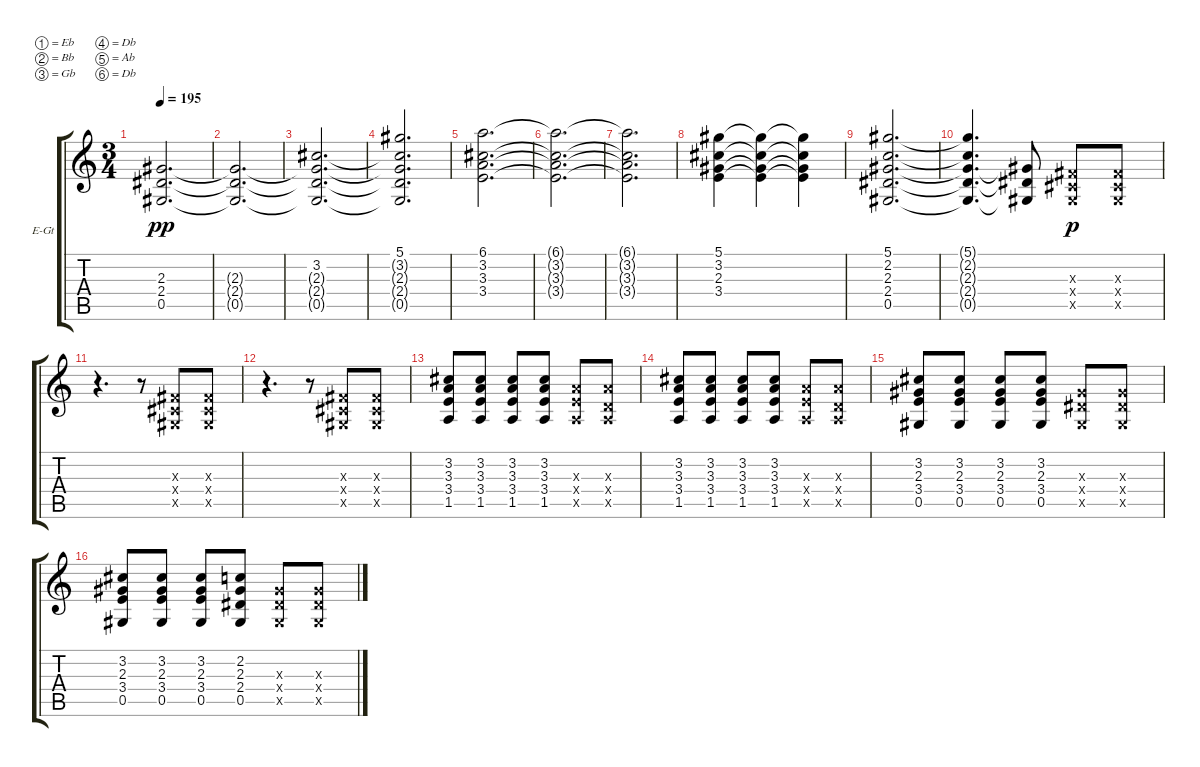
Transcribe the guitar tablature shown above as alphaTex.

\bracketExtendMode groupsimilarinstruments
\firstSystemTrackNameOrientation horizontal
\otherSystemsTrackNameOrientation horizontal
\track ("Electric Guitar 2" "E-Gt") {instrument distortionguitar}
\staff {score tabs}
\tuning (Eb4 Bb3 Gb3 Db3 Ab2 Db2)
\ts (3 4)
\tempo 195
\clef g2
\ks c
(0.5 2.4 2.3).2{d dy pp} |
(0.5{t} 2.4{t} 2.3{t}).2{d} |
(0.5{t} 2.4{t} 2.3{t} 3.2).2{d} |
(2.3{t} 2.4{t} 0.5{t} 5.1 3.2{t}).2{d} |
(3.3 3.4 3.2 6.1).2{d} |
(3.4{t} 3.3{t} 3.2{t} 6.1{t}).2{d} |
(3.3{t} 3.4{t} 6.1{t} 3.2{t}).2{d} |
(3.4 2.3 3.2 5.1).4 (2.3{t} 3.2{t} 5.1{t} 3.4{t}).4 (2.3{t} 3.2{t} 5.1{t} 3.4{t}).4 |
(0.5 2.4 2.3 2.2 5.1).2{d} |
(0.5{t} 2.4{t} 2.3{t} 2.2{t} 5.1{t}).4{d} (2.4{t} 0.5{t} 2.3{t}).8 (0.5{x} 0.3{x} 0.4{x}).8{dy p} (0.3{x} 0.4{x} 0.5{x}).8 |
r.4{d} r.8 (0.5{x} 0.3{x} 0.4{x}).8 (0.3{x} 0.4{x} 0.5{x}).8 |
r.4{d} r.8 (0.5{x} 0.3{x} 0.4{x}).8 (0.3{x} 0.4{x} 0.5{x}).8 |
(3.4 3.3 1.5 3.2).8 (3.4 3.3 1.5 3.2).8 (3.4 3.3 1.5 3.2).8 (3.3 3.4 1.5 3.2).8 (1.5{x} 3.4{x} 3.3{x}).8 (3.3{x} 1.4{x} 1.5{x}).8 |
(1.5 3.4 3.3 3.2).8 (1.5 3.4 3.3 3.2).8 (1.5 3.4 3.3 3.2).8 (3.3 3.4 1.5 3.2).8 (1.5{x} 3.4{x} 3.3{x}).8 (3.3{x} 1.4{x} 1.5{x}).8 |
(0.5 3.4 2.3 3.2).8 (0.5 3.4 2.3 3.2).8 (0.5 3.4 2.3 3.2).8 (2.3 3.4 0.5 3.2).8 (0.5{x} 2.4{x} 2.3{x}).8 (2.3{x} 2.4{x} 0.5{x}).8 |
(0.5 3.4 2.3 3.2).8 (0.5 3.4 2.3 3.2).8 (0.5 3.4 2.3 3.2).8 (2.3 2.4 0.5 2.2).8 (0.5{x} 2.4{x} 2.3{x}).8 (2.3{x} 2.4{x} 0.5{x}).8
